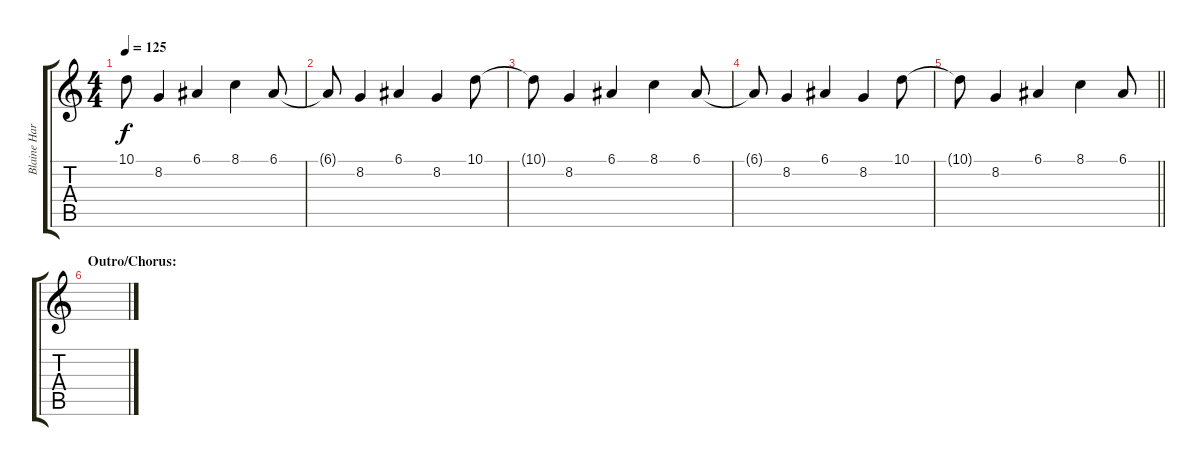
\track ("Blaine Harrison (Keyboard 2)" "Blaine Har") {instrument violin bank 255}
\staff {score tabs}
\tuning (E4 B3 G3 D3 A2 E2) {hide}
\ts (4 4)
\tempo 125
\clef g2
\ks c
10.1{t}.8{dy f} 8.2.4 6.1.4 8.1.4 6.1.8 |
6.1{t}.8 8.2.4 6.1.4 8.2.4 10.1.8 |
10.1{t}.8 8.2.4 6.1.4 8.1.4 6.1.8 |
6.1{t}.8 8.2.4 6.1.4 8.2.4 10.1.8 |
\barLineRight lightlight
10.1{t}.8 8.2.4{volume 4} 6.1.4 8.1.4 6.1.8 |
\section ("" "Outro/Chorus:")
